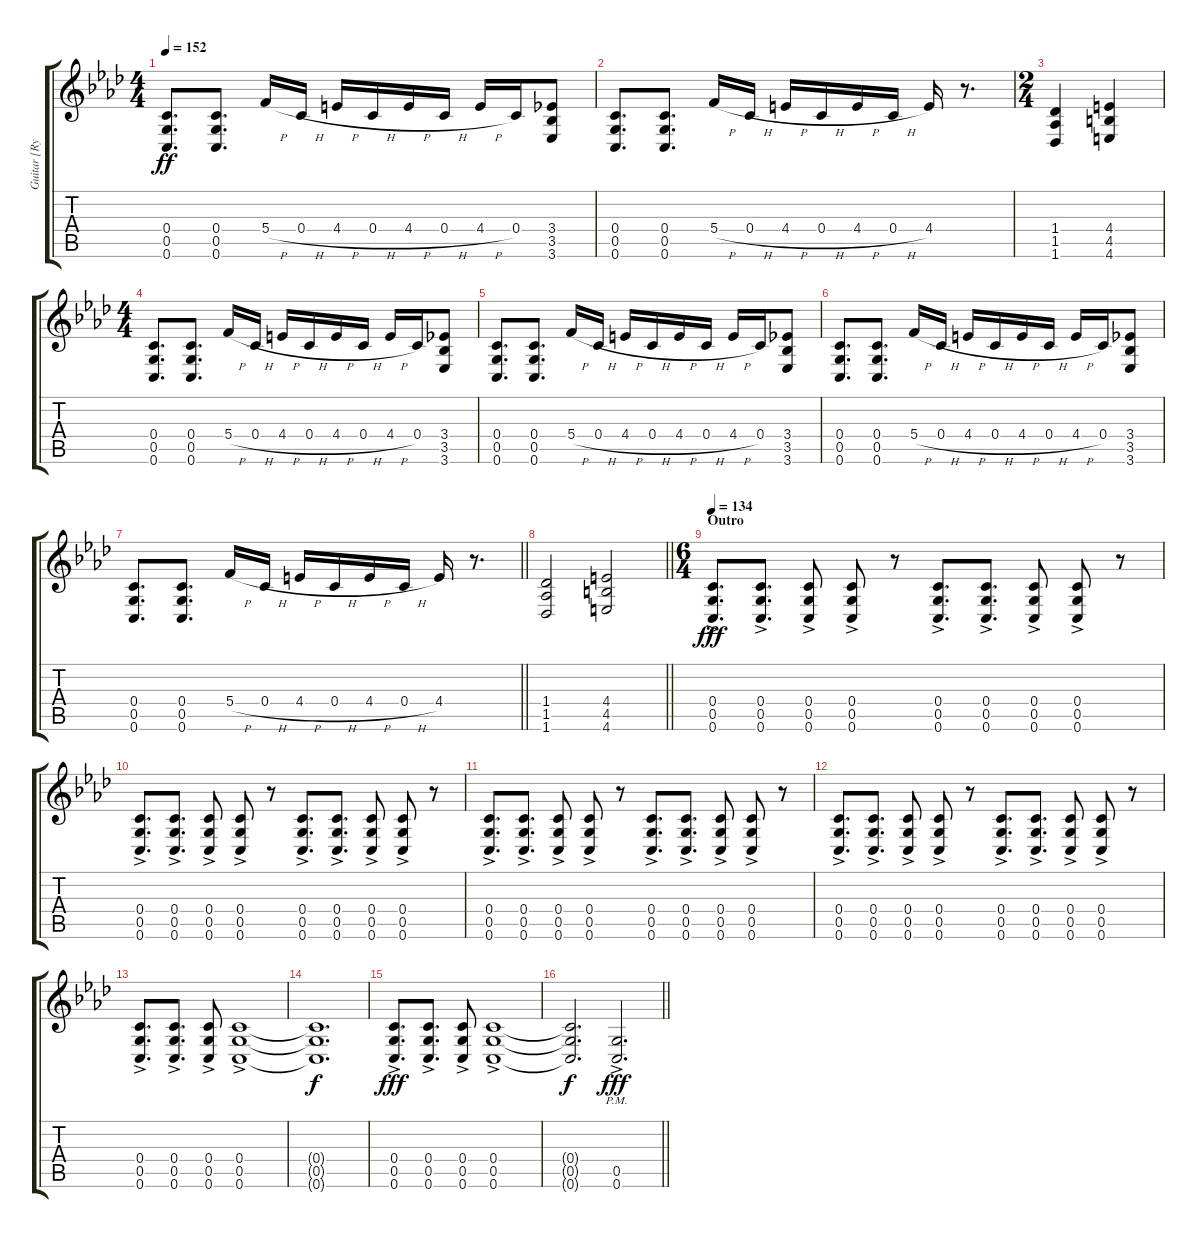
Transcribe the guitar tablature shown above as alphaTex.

\track ("Guitar [Ryan Primrack]" "Guitar [Ry") {instrument distortionguitar}
\staff {score tabs}
\tuning (D4 A3 F3 C3 G2 C2) {hide}
\ts (4 4)
\tempo 152
\clef g2
\ks fminor
(0.4 0.5 0.6).8{d dy ff} (0.4 0.5 0.6).8{d} 5.4{h}.16 0.4{h}.16 4.4{h}.16 0.4{h}.16 4.4{h}.16 0.4{h}.16 4.4{h}.16 0.4.16 (3.4 3.5 3.6).8 |
(0.4 0.5 0.6).8{d} (0.4 0.5 0.6).8{d} 5.4{h}.16 0.4{h}.16 4.4{h}.16 0.4{h}.16 4.4{h}.16 0.4{h}.16 4.4.16 r.8{d} |
\ts (2 4)
(1.4 1.5 1.6).4 (4.4 4.5 4.6).4 |
\ts (4 4)
(0.4 0.5 0.6).8{d} (0.4 0.5 0.6).8{d} 5.4{h}.16 0.4{h}.16 4.4{h}.16 0.4{h}.16 4.4{h}.16 0.4{h}.16 4.4{h}.16 0.4.16 (3.4 3.5 3.6).8 |
(0.4 0.5 0.6).8{d} (0.4 0.5 0.6).8{d} 5.4{h}.16 0.4{h}.16 4.4{h}.16 0.4{h}.16 4.4{h}.16 0.4{h}.16 4.4{h}.16 0.4.16 (3.4 3.5 3.6).8 |
(0.4 0.5 0.6).8{d} (0.4 0.5 0.6).8{d} 5.4{h}.16 0.4{h}.16 4.4{h}.16 0.4{h}.16 4.4{h}.16 0.4{h}.16 4.4{h}.16 0.4.16 (3.4 3.5 3.6).8 |
\barLineRight lightlight
(0.4 0.5 0.6).8{d} (0.4 0.5 0.6).8{d} 5.4{h}.16 0.4{h}.16 4.4{h}.16 0.4{h}.16 4.4{h}.16 0.4{h}.16 4.4.16 r.8{d} |
\section ("" "")
\barLineRight lightlight
(1.4 1.5 1.6).2 (4.4 4.5 4.6).2 |
\ts (6 4)
\section ("" "Outro")
\tempo 134
(0.4{ac} 0.5{ac} 0.6{ac}).8{d dy fff} (0.4{ac} 0.5{ac} 0.6{ac}).8{d} (0.4{ac} 0.5{ac} 0.6{ac}).8 (0.4{ac} 0.5{ac} 0.6{ac}).8 r.8 (0.4{ac} 0.5{ac} 0.6{ac}).8{d} (0.4{ac} 0.5{ac} 0.6{ac}).8{d} (0.4{ac} 0.5{ac} 0.6{ac}).8 (0.4{ac} 0.5{ac} 0.6{ac}).8 r.8 |
(0.4{ac} 0.5{ac} 0.6{ac}).8{d} (0.4{ac} 0.5{ac} 0.6{ac}).8{d} (0.4{ac} 0.5{ac} 0.6{ac}).8 (0.4{ac} 0.5{ac} 0.6{ac}).8 r.8 (0.4{ac} 0.5{ac} 0.6{ac}).8{d} (0.4{ac} 0.5{ac} 0.6{ac}).8{d} (0.4{ac} 0.5{ac} 0.6{ac}).8 (0.4{ac} 0.5{ac} 0.6{ac}).8 r.8 |
(0.4{ac} 0.5{ac} 0.6{ac}).8{d} (0.4{ac} 0.5{ac} 0.6{ac}).8{d} (0.4{ac} 0.5{ac} 0.6{ac}).8 (0.4{ac} 0.5{ac} 0.6{ac}).8 r.8 (0.4{ac} 0.5{ac} 0.6{ac}).8{d} (0.4{ac} 0.5{ac} 0.6{ac}).8{d} (0.4{ac} 0.5{ac} 0.6{ac}).8 (0.4{ac} 0.5{ac} 0.6{ac}).8 r.8 |
(0.4{ac} 0.5{ac} 0.6{ac}).8{d} (0.4{ac} 0.5{ac} 0.6{ac}).8{d} (0.4{ac} 0.5{ac} 0.6{ac}).8 (0.4{ac} 0.5{ac} 0.6{ac}).8 r.8 (0.4{ac} 0.5{ac} 0.6{ac}).8{d} (0.4{ac} 0.5{ac} 0.6{ac}).8{d} (0.4{ac} 0.5{ac} 0.6{ac}).8 (0.4{ac} 0.5{ac} 0.6{ac}).8 r.8 |
(0.4{ac} 0.5{ac} 0.6{ac}).8{d} (0.4{ac} 0.5{ac} 0.6{ac}).8{d} (0.4{ac} 0.5{ac} 0.6{ac}).8 (0.4{ac} 0.5{ac} 0.6{ac}).1 |
(0.4{t} 0.5{t} 0.6{t}).1{d dy f} |
(0.4{ac} 0.5{ac} 0.6{ac}).8{d dy fff} (0.4{ac} 0.5{ac} 0.6{ac}).8{d} (0.4{ac} 0.5{ac} 0.6{ac}).8 (0.4{ac} 0.5{ac} 0.6{ac}).1 |
\barLineRight lightlight
(0.4{t} 0.5{t} 0.6{t}).2{d dy f} (0.5{ac pm} 0.6{ac pm}).2{d dy fff}
